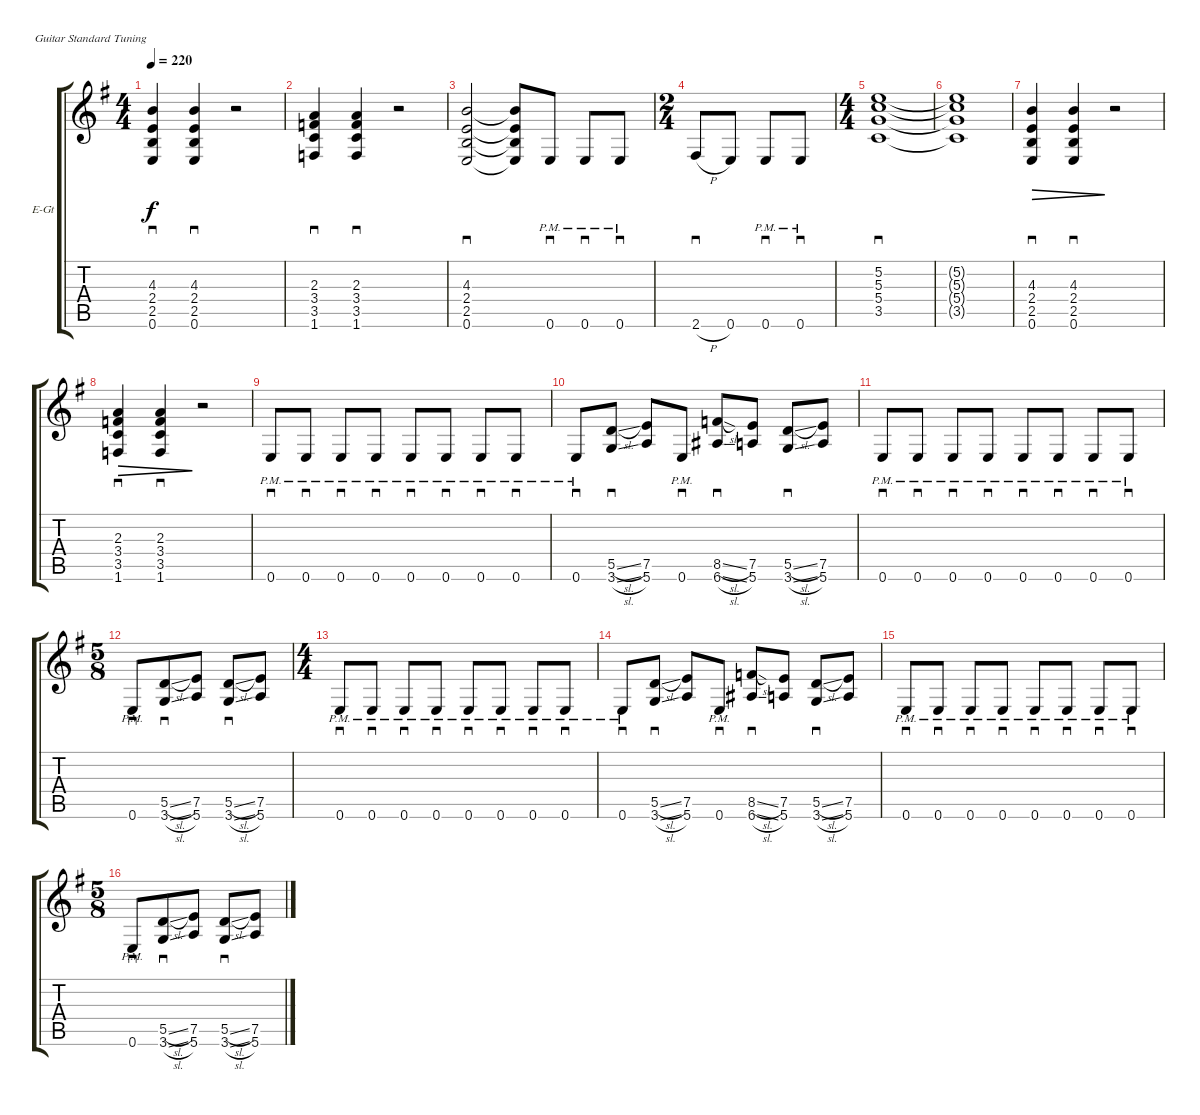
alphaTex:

\defaultSystemsLayout 4
\bracketExtendMode groupsimilarinstruments
\firstSystemTrackNameOrientation horizontal
\otherSystemsTrackNameOrientation horizontal
\chordDiagramsInScore
\track ("Kirk H." "E-Gt") {instrument overdrivenguitar}
\staff {score tabs}
\tuning (E4 B3 G3 D3 A2 E2)
\ts (4 4)
\tempo 220
\clef g2
\ks g
(0.6 2.5 2.4 4.3).4{sd dy f} (0.6 2.5 2.4 4.3).4{sd} r.2 |
(1.6 3.5 3.4 2.3).4{sd} (1.6 3.5 3.4 2.3).4{sd} r.2 |
(0.6 2.5 2.4 4.3).2{sd} (0.6{t} 2.5{t} 2.4{t} 4.3{t}).8 0.6{pm}.8{sd} 0.6{pm}.8{sd} 0.6{pm}.8{sd} |
\ts (2 4)
2.6{h}.8{sd} 0.6.8 0.6{pm}.8{sd} 0.6{pm}.8{sd} |
\ts (4 4)
(3.5 5.4 5.3 5.2).1{sd} |
(3.5{t} 5.4{t} 5.3{t} 5.2{t}).1 |
(0.6 2.5 2.4 4.3).4{sd dec} (0.6 2.5 2.4 4.3).4{sd dec} r.2 |
(1.6 3.5 3.4 2.3).4{sd dec} (1.6 3.5 3.4 2.3).4{sd dec} r.2 |
0.6{pm}.8{sd} 0.6{pm}.8{sd} 0.6{pm}.8{sd} 0.6{pm}.8{sd} 0.6{pm}.8{sd} 0.6{pm}.8{sd} 0.6{pm}.8{sd} 0.6{pm}.8{sd} |
0.6{pm}.8{sd} (3.6{sl} 5.5{sl}).8{sd} (5.6 7.5).8 0.6{pm}.8{sd} (6.6{sl} 8.5{sl}).8{sd} (5.6 7.5).8 (3.6{sl} 5.5{sl}).8{sd} (5.6 7.5).8 |
0.6{pm}.8{sd} 0.6{pm}.8{sd} 0.6{pm}.8{sd} 0.6{pm}.8{sd} 0.6{pm}.8{sd} 0.6{pm}.8{sd} 0.6{pm}.8{sd} 0.6{pm}.8{sd} |
\ts (5 8)
0.6{pm}.8{sd} (3.6{sl} 5.5{sl}).8{sd} (5.6 7.5).8 (3.6{sl} 5.5{sl}).8{sd} (5.6 7.5).8 |
\ts (4 4)
0.6{pm}.8{sd} 0.6{pm}.8{sd} 0.6{pm}.8{sd} 0.6{pm}.8{sd} 0.6{pm}.8{sd} 0.6{pm}.8{sd} 0.6{pm}.8{sd} 0.6{pm}.8{sd} |
0.6{pm}.8{sd} (3.6{sl} 5.5{sl}).8{sd} (5.6 7.5).8 0.6{pm}.8{sd} (6.6{sl} 8.5{sl}).8{sd} (5.6 7.5).8 (3.6{sl} 5.5{sl}).8{sd} (5.6 7.5).8 |
0.6{pm}.8{sd} 0.6{pm}.8{sd} 0.6{pm}.8{sd} 0.6{pm}.8{sd} 0.6{pm}.8{sd} 0.6{pm}.8{sd} 0.6{pm}.8{sd} 0.6{pm}.8{sd} |
\ts (5 8)
0.6{pm}.8{sd} (3.6{sl} 5.5{sl}).8{sd} (5.6 7.5).8 (3.6{sl} 5.5{sl}).8{sd} (5.6 7.5).8
